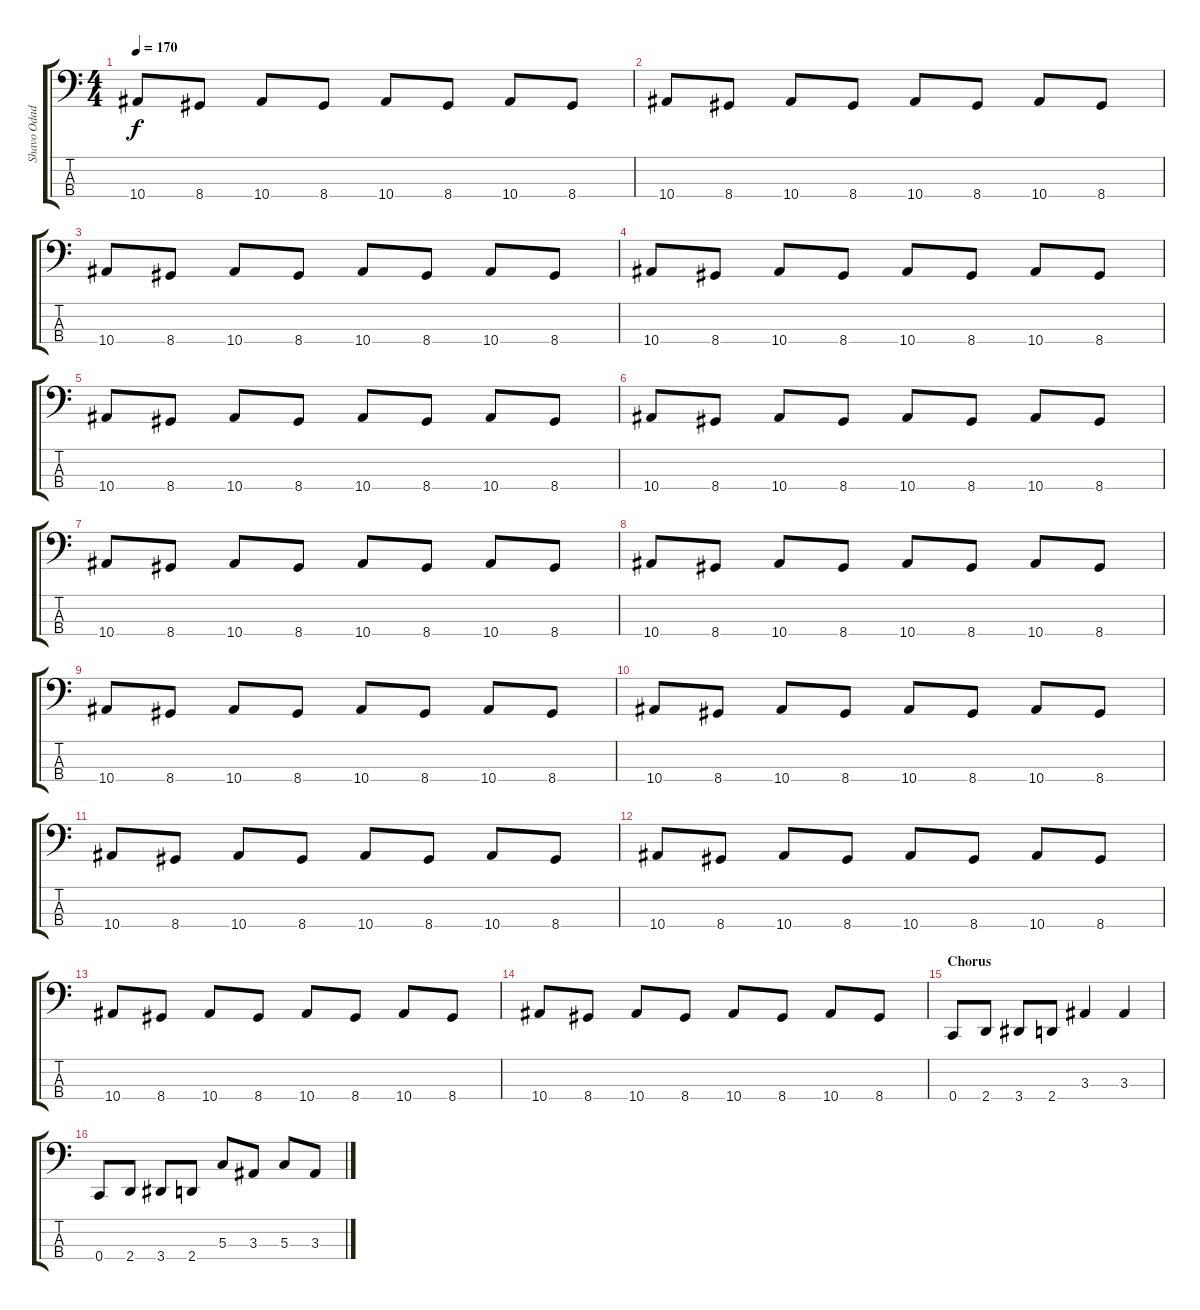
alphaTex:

\track ("Shavo Odadjian" "Shavo Odad") {instrument electricbassfinger}
\staff {score tabs}
\tuning (F2 C2 G1 C1) {hide}
\ts (4 4)
\tempo 170
\clef f4
\ks c
10.4.8{dy f} 8.4.8 10.4.8 8.4.8 10.4.8 8.4.8 10.4.8 8.4.8 |
10.4.8 8.4.8 10.4.8 8.4.8 10.4.8 8.4.8 10.4.8 8.4.8 |
10.4.8 8.4.8 10.4.8 8.4.8 10.4.8 8.4.8 10.4.8 8.4.8 |
10.4.8 8.4.8 10.4.8 8.4.8 10.4.8 8.4.8 10.4.8 8.4.8 |
10.4.8 8.4.8 10.4.8 8.4.8 10.4.8 8.4.8 10.4.8 8.4.8 |
10.4.8 8.4.8 10.4.8 8.4.8 10.4.8 8.4.8 10.4.8 8.4.8 |
10.4.8 8.4.8 10.4.8 8.4.8 10.4.8 8.4.8 10.4.8 8.4.8 |
10.4.8 8.4.8 10.4.8 8.4.8 10.4.8 8.4.8 10.4.8 8.4.8 |
10.4.8 8.4.8 10.4.8 8.4.8 10.4.8 8.4.8 10.4.8 8.4.8 |
10.4.8 8.4.8 10.4.8 8.4.8 10.4.8 8.4.8 10.4.8 8.4.8 |
10.4.8 8.4.8 10.4.8 8.4.8 10.4.8 8.4.8 10.4.8 8.4.8 |
10.4.8 8.4.8 10.4.8 8.4.8 10.4.8 8.4.8 10.4.8 8.4.8 |
10.4.8 8.4.8 10.4.8 8.4.8 10.4.8 8.4.8 10.4.8 8.4.8 |
10.4.8 8.4.8 10.4.8 8.4.8 10.4.8 8.4.8 10.4.8 8.4.8 |
\section ("" "Chorus")
0.4.8 2.4.8 3.4.8 2.4.8 3.3.4 3.3.4 |
0.4.8 2.4.8 3.4.8 2.4.8 5.3.8 3.3.8 5.3.8 3.3.8
